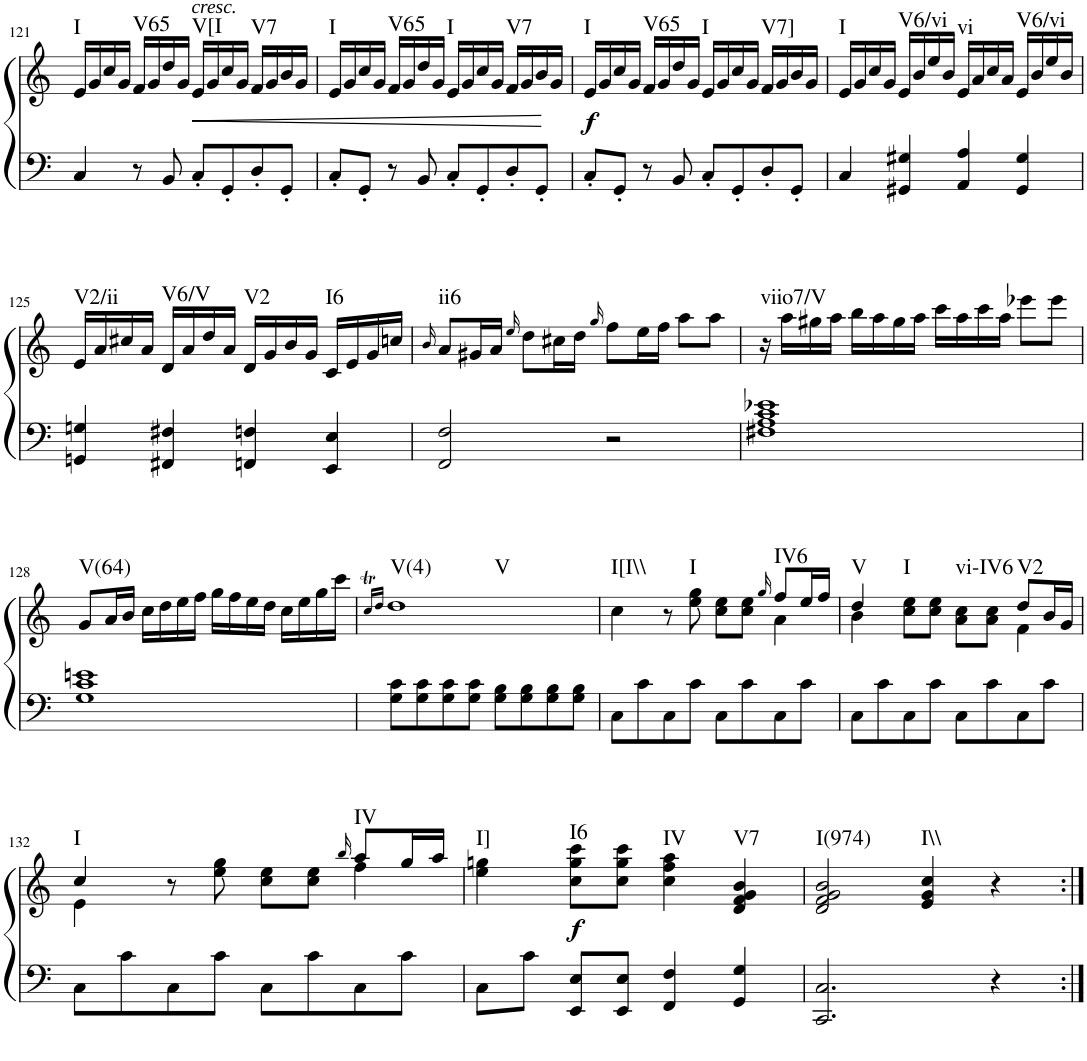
**kern	**kern	**dynam	**harte
*part1	*part1	*part1	*part1
*staff2	*staff1	*staff1/2	*
*I"Piano	*	*	*
*I'Pno.	*	*	*
!!LO:PB:g=z
*clefF4	*clefG2	*	*
*k[]	*k[]	*	*
*M4/4	*M4/4	*	*
*met(c)	*met(c)	*	*
=121	=121	=121	=121
!	!	!	!LO:H:kt=I
4C/	16e/LL	.	N
.	16g/	.	.
.	16cc/	.	.
.	16g/JJ	.	.
!	!	!	!LO:H:kt=V65
8r	16f/LL	.	N
.	16g/	.	.
8BB/	16dd/	.	.
.	16g/JJ	.	.
!	!LO:TX:a:i:t=cresc.	!	!
!	!	!LO:HP:b	!LO:H:kt=V[I
8C'/L	16e/LL	<	N
.	16g/	.	.
8GG'/	16cc/	.	.
.	16g/JJ	.	.
!	!	!	!LO:H:kt=V7
8D'/	16f/LL	.	N
.	16g/	.	.
8GG'/J	16b/	.	.
.	16g/JJ	.	.
=122	=122	=122	=122
!	!	!	!LO:H:kt=I
8C'/L	16e/LL	.	N
.	16g/	.	.
8GG'/J	16cc/	.	.
.	16g/JJ	.	.
!	!	!	!LO:H:kt=V65
8r	16f/LL	.	N
.	16g/	.	.
8BB/	16dd/	.	.
.	16g/JJ	.	.
!	!	!	!LO:H:kt=I
8C'/L	16e/LL	.	N
.	16g/	.	.
8GG'/	16cc/	.	.
.	16g/JJ	.	.
!	!	!	!LO:H:kt=V7
8D'/	16f/LL	.	N
.	16g/	.	.
8GG'/J	16b/	.	.
.	16g/JJ	[	.
=123	=123	=123	=123
!	!	!LO:DY:b	!LO:H:kt=I
8C'/L	16e/LL	f	N
.	16g/	.	.
8GG'/J	16cc/	.	.
.	16g/JJ	.	.
!	!	!	!LO:H:kt=V65
8r	16f/LL	.	N
.	16g/	.	.
8BB/	16dd/	.	.
.	16g/JJ	.	.
!	!	!	!LO:H:kt=I
8C'/L	16e/LL	.	N
.	16g/	.	.
8GG'/	16cc/	.	.
.	16g/JJ	.	.
!	!	!	!LO:H:kt=V7]
8D'/	16f/LL	.	N
.	16g/	.	.
8GG'/J	16b/	.	.
.	16g/JJ	.	.
=124	=124	=124	=124
!	!	!	!LO:H:kt=I
4C/	16e/LL	.	N
.	16g/	.	.
.	16cc/	.	.
.	16g/JJ	.	.
!	!	!	!LO:H:kt=V6/vi
4GG#X/ 4G#X/	16e/LL	.	N
.	16b/	.	.
.	16ee/	.	.
.	16b/JJ	.	.
!	!	!	!LO:H:kt=vi
4AA/ 4A/	16e/LL	.	N
.	16a/	.	.
.	16cc/	.	.
.	16a/JJ	.	.
!	!	!	!LO:H:kt=V6/vi
4GG#/ 4G#/	16e/LL	.	N
.	16b/	.	.
.	16ee/	.	.
.	16b/JJ	.	.
!!LO:LB:g=z
=125	=125	=125	=125
!	!	!	!LO:H:kt=V2/ii
4GGn/ 4Gn/	16e/LL	.	N
.	16a/	.	.
.	16cc#X/	.	.
.	16a/JJ	.	.
!	!	!	!LO:H:kt=V6/V
4FF#X/ 4F#X/	16d/LL	.	N
.	16a/	.	.
.	16dd/	.	.
.	16a/JJ	.	.
!	!	!	!LO:H:kt=V2
4FFn/ 4Fn/	16d/LL	.	N
.	16g/	.	.
.	16b/	.	.
.	16g/JJ	.	.
!	!	!	!LO:H:kt=I6
4EE/ 4E/	16c/LL	.	N
.	16e/	.	.
.	16g/	.	.
.	16ccn/JJ	.	.
=126	=126	=126	=126
.	16qb/	.	.
!	!	!	!LO:H:kt=ii6
2FF/ 2F/	8a/L	.	N
.	16g#X/L	.	.
.	16a/JJ	.	.
.	16qee/	.	.
.	8dd\L	.	.
.	16cc#X\L	.	.
.	16dd\JJ	.	.
.	16qgg/	.	.
2r	8ff\L	.	.
.	16ee\L	.	.
.	16ff\JJ	.	.
.	8aa\L	.	.
.	8aa\J	.	.
=127	=127	=127	=127
!	!	!	!LO:H:kt=viio7/V
1F#X 1A 1c 1e-X	16r	.	N
.	16aa\LL	.	.
.	16gg#X\	.	.
.	16aa\JJ	.	.
.	16bb\LL	.	.
.	16aa\	.	.
.	16gg#\	.	.
.	16aa\JJ	.	.
.	16ccc\LL	.	.
.	16aa\	.	.
.	16ccc\	.	.
.	16aa\JJ	.	.
.	8eee-X\L	.	.
.	8eee-\J	.	.
!!LO:LB:g=z
=128	=128	=128	=128
!	!	!	!LO:H:kt=V(64)
1G 1c 1en	8g/L	.	N
.	16a/L	.	.
.	16b/JJ	.	.
.	16cc\LL	.	.
.	16dd\	.	.
.	16ee\	.	.
.	16ff\JJ	.	.
.	16gg\LL	.	.
.	16ff\	.	.
.	16ee\	.	.
.	16dd\JJ	.	.
.	16cc\LL	.	.
.	16ee\	.	.
.	16gg\	.	.
.	16ccc\JJ	.	.
=129	=129	=129	=129
.	16qcc>/LL	.	.
.	16qdd/JJ	.	.
!	!	!	!LO:H:n=1:kt=V(4)
!	!	!	!LO:H:n=2:kt=V
8G\ 8c\L	1dd	.	N N
8G\ 8c\	.	.	.
8G\ 8c\	.	.	.
8G\ 8c\J	.	.	.
8G\ 8B\L	.	.	.
8G\ 8B\	.	.	.
8G\ 8B\	.	.	.
8G\ 8B\J	.	.	.
=130	=130	=130	=130
*	*^	*	*
!	!	!	!	!LO:H:kt=I[I\\
8C\L	4cc\	2ryy	.	N
8c\	.	.	.	.
8C\	8r	.	.	.
!	!	!	!	!LO:H:kt=I
8c\J	8ee\ 8gg\	.	.	N
8C\L	8cc\ 8ee\L	4ryy	.	.
8c\	8cc\ 8ee\J	.	.	.
.	16qgg/	.	.	.
!	!	!	!	!LO:H:kt=IV6
8C\	8ff/L	4a\	.	N
8c\J	16ee/L	.	.	.
.	16ff/JJ	.	.	.
=131	=131	=131	=131	=131
!	!	!	!	!LO:H:kt=V
8C\L	4dd/	4b\	.	N
8c\	.	.	.	.
!	!	!	!	!LO:H:kt=I
8C\	8cc\ 8ee\L	4ryy	.	N
8c\J	8cc\ 8ee\J	.	.	.
!	!	!	!	!LO:H:kt=vi-IV6
8C\L	8a\ 8cc\L	4ryy	.	N
8c\	8a\ 8cc\J	.	.	.
!	!	!	!	!LO:H:kt=V2
8C\	8dd/L	4f\	.	N
8c\J	16b/L	.	.	.
.	16g/JJ	.	.	.
!!LO:LB:g=z	!!
=132	=132	=132	=132	=132
!	!	!	!	!LO:H:kt=I
8C\L	4cc/	4e\	.	N
8c\	.	.	.	.
8C\	8r	4ryy	.	.
8c\J	8ee\ 8gg\	.	.	.
8C\L	8cc\ 8ee\L	4ryy	.	.
8c\	8cc\ 8ee\J	.	.	.
.	16qbb/	.	.	.
!	!	!	!	!LO:H:kt=IV
8C\	8aa/L	4ff\	.	N
8c\J	16gg/L	.	.	.
.	16aa/JJ	.	.	.
*	*v	*v	*	*
=133	=133	=133	=133
!	!	!	!LO:H:kt=I]
8C\L	4ee\ 4ggn\	.	N
8c\J	.	.	.
!	!	!LO:DY:b	!LO:H:kt=I6
8EE/ 8E/L	8cc\ 8gg\ 8ccc\L	f	N
8EE/ 8E/J	8cc\ 8gg\ 8ccc\J	.	.
!	!	!	!LO:H:kt=IV
4FF/ 4F/	4cc\ 4ff\ 4aa\	.	N
!	!	!	!LO:H:kt=V7
4GG/ 4G/	4d/ 4f/ 4g/ 4b/	.	N
=134	=134	=134	=134
!	!	!	!LO:H:kt=I(974)
2.CC/ 2.C/	2d/ 2f/ 2g/ 2b/	.	N
!	!	!	!LO:H:kt=I\\
.	4e/ 4g/ 4cc/	.	N
4r	4r	.	.
=:|!	=:|!	=:|!	=:|!
*-	*-	*-	*-
